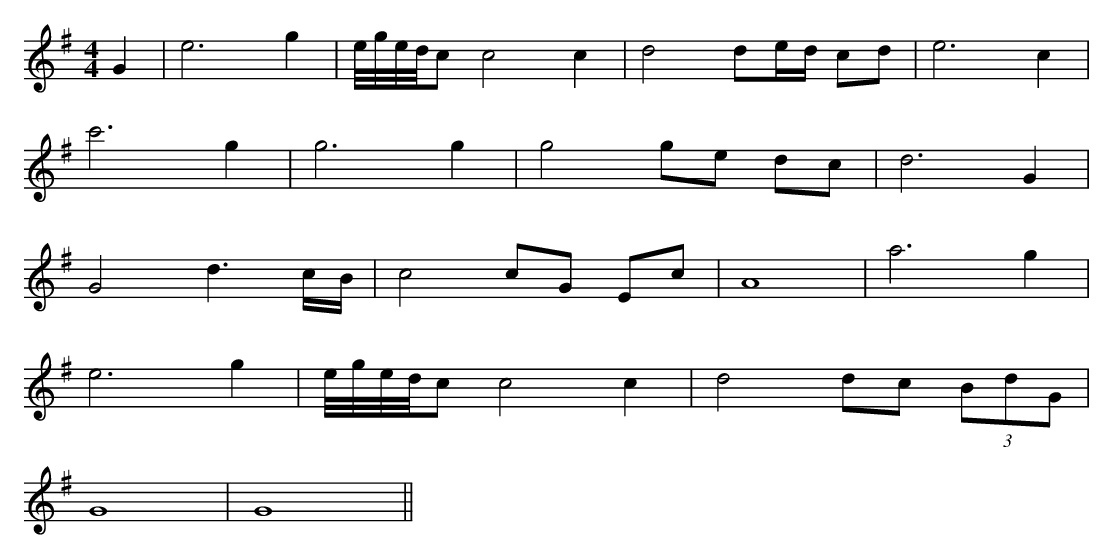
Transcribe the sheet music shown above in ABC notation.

X:1
M:4/4
K:G
G2|e6 g2|e//g//e//d//c c4 c2|d4 de/d/ cd|e6 c2|
c'6 g2|g6 g2|g4 ge dc|d6 G2|
G4 d3 c/B/|c4 cG Ec|A8|a6 g2|
e6 g2|e//g//e//d//c c4 c2|d4 dc (3BdG|
G8|G8||
